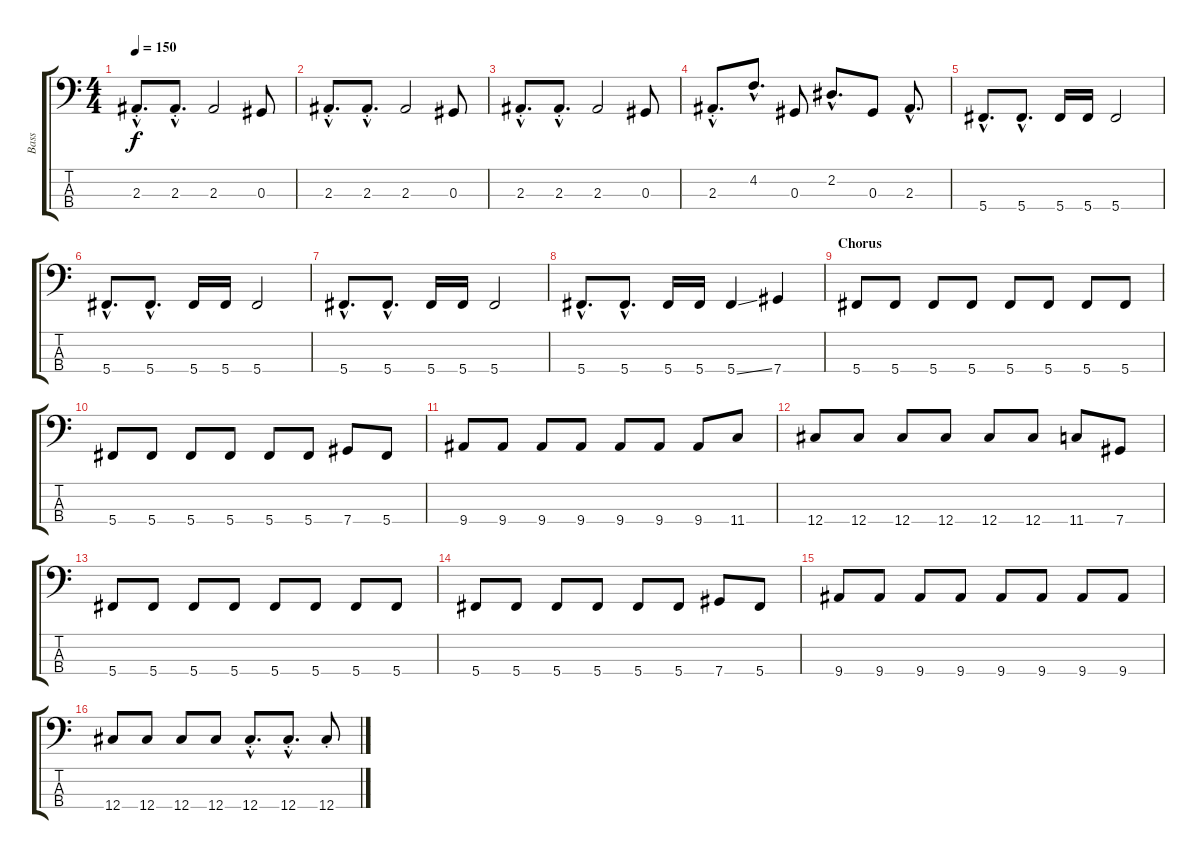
\track ("Bass" "Bass") {instrument electricbassfinger}
\staff {score tabs}
\tuning (Gb2 Db2 Ab1 Db1) {hide}
\ts (4 4)
\tempo 150
\clef f4
\ks c
2.3{hac st}.8{d dy f} 2.3{hac st}.8{d} 2.3.2 0.3.8 |
2.3{hac st}.8{d} 2.3{hac st}.8{d} 2.3.2 0.3.8 |
2.3{hac st}.8{d} 2.3{hac st}.8{d} 2.3.2 0.3.8 |
2.3{hac st}.8{d} 4.2{hac}.8{d} 0.3.8 2.2{hac}.8{d} 0.3.8 2.3{hac}.8{d} |
5.4{hac}.8{d} 5.4{hac}.8{d} 5.4.16 5.4.16 5.4.2 |
5.4{hac}.8{d} 5.4{hac}.8{d} 5.4.16 5.4.16 5.4.2 |
5.4{hac}.8{d} 5.4{hac}.8{d} 5.4.16 5.4.16 5.4.2 |
5.4{hac}.8{d} 5.4{hac}.8{d} 5.4.16 5.4.16 5.4{ss}.4 7.4.4 |
\section ("" "Chorus")
5.4.8 5.4.8 5.4.8 5.4.8 5.4.8 5.4.8 5.4.8 5.4.8 |
5.4.8 5.4.8 5.4.8 5.4.8 5.4.8 5.4.8 7.4.8 5.4.8 |
9.4.8 9.4.8 9.4.8 9.4.8 9.4.8 9.4.8 9.4.8 11.4.8 |
12.4.8 12.4.8 12.4.8 12.4.8 12.4.8 12.4.8 11.4.8 7.4.8 |
5.4.8 5.4.8 5.4.8 5.4.8 5.4.8 5.4.8 5.4.8 5.4.8 |
5.4.8 5.4.8 5.4.8 5.4.8 5.4.8 5.4.8 7.4.8 5.4.8 |
9.4.8 9.4.8 9.4.8 9.4.8 9.4.8 9.4.8 9.4.8 9.4.8 |
12.4.8 12.4.8 12.4.8 12.4.8 12.4{hac st}.8{d} 12.4{hac st}.8{d} 12.4{st}.8
